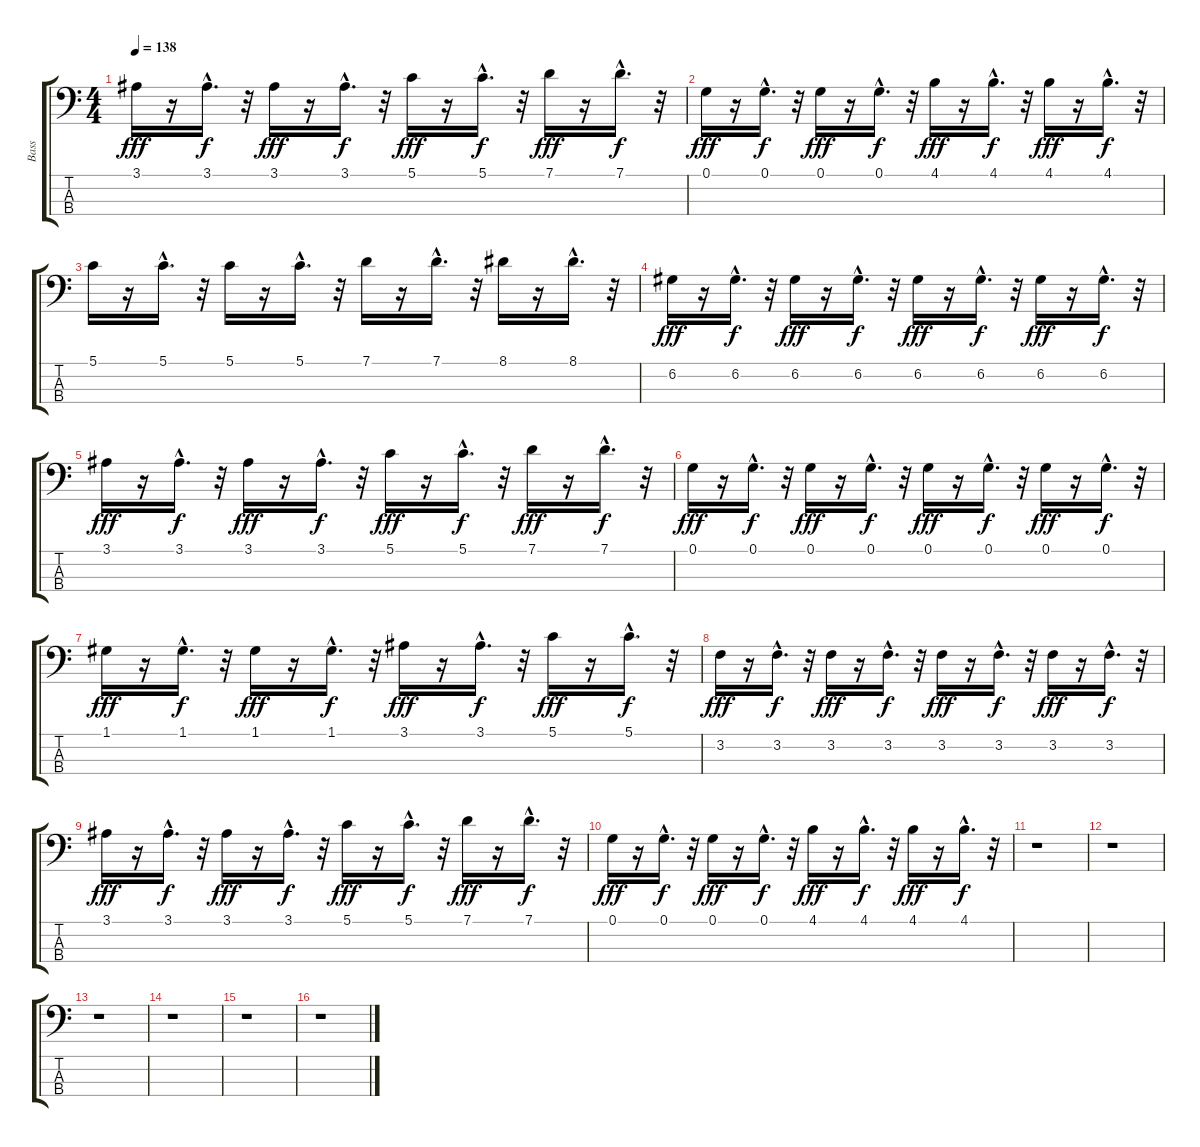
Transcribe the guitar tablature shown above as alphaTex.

\track ("Bass" "Bass") {instrument synthbass1}
\staff {score tabs}
\tuning (G2 D2 A1 E1) {hide}
\ts (4 4)
\tempo 138
\clef f4
\ks c
3.1.16{dy fff} r.16 3.1{hac}.16{d dy f} r.32 3.1.16{dy fff} r.16 3.1{hac}.16{d dy f} r.32 5.1.16{dy fff} r.16 5.1{hac}.16{d dy f} r.32 7.1.16{dy fff} r.16 7.1{hac}.16{d dy f} r.32 |
0.1.16{dy fff} r.16 0.1{hac}.16{d dy f} r.32 0.1.16{dy fff} r.16 0.1{hac}.16{d dy f} r.32 4.1.16{dy fff} r.16 4.1{hac}.16{d dy f} r.32 4.1.16{dy fff} r.16 4.1{hac}.16{d dy f} r.32 |
5.1.16 r.16 5.1{hac}.16{d} r.32 5.1.16 r.16 5.1{hac}.16{d} r.32 7.1.16 r.16 7.1{hac}.16{d} r.32 8.1.16 r.16 8.1{hac}.16{d} r.32 |
6.2.16{dy fff} r.16 6.2{hac}.16{d dy f} r.32 6.2.16{dy fff} r.16 6.2{hac}.16{d dy f} r.32 6.2.16{dy fff} r.16 6.2{hac}.16{d dy f} r.32 6.2.16{dy fff} r.16 6.2{hac}.16{d dy f} r.32 |
3.1.16{dy fff} r.16 3.1{hac}.16{d dy f} r.32 3.1.16{dy fff} r.16 3.1{hac}.16{d dy f} r.32 5.1.16{dy fff} r.16 5.1{hac}.16{d dy f} r.32 7.1.16{dy fff} r.16 7.1{hac}.16{d dy f} r.32 |
0.1.16{dy fff} r.16 0.1{hac}.16{d dy f} r.32 0.1.16{dy fff} r.16 0.1{hac}.16{d dy f} r.32 0.1.16{dy fff} r.16 0.1{hac}.16{d dy f} r.32 0.1.16{dy fff} r.16 0.1{hac}.16{d dy f} r.32 |
1.1.16{dy fff} r.16 1.1{hac}.16{d dy f} r.32 1.1.16{dy fff} r.16 1.1{hac}.16{d dy f} r.32 3.1.16{dy fff} r.16 3.1{hac}.16{d dy f} r.32 5.1.16{dy fff} r.16 5.1{hac}.16{d dy f} r.32 |
3.2.16{dy fff} r.16 3.2{hac}.16{d dy f} r.32 3.2.16{dy fff} r.16 3.2{hac}.16{d dy f} r.32 3.2.16{dy fff} r.16 3.2{hac}.16{d dy f} r.32 3.2.16{dy fff} r.16 3.2{hac}.16{d dy f} r.32 |
3.1.16{dy fff} r.16 3.1{hac}.16{d dy f} r.32 3.1.16{dy fff} r.16 3.1{hac}.16{d dy f} r.32 5.1.16{dy fff} r.16 5.1{hac}.16{d dy f} r.32 7.1.16{dy fff} r.16 7.1{hac}.16{d dy f} r.32 |
0.1.16{dy fff} r.16 0.1{hac}.16{d dy f} r.32 0.1.16{dy fff} r.16 0.1{hac}.16{d dy f} r.32 4.1.16{dy fff} r.16 4.1{hac}.16{d dy f} r.32 4.1.16{dy fff} r.16 4.1{hac}.16{d dy f} r.32 |
r.1 |
r.1 |
r.1 |
r.1 |
r.1 |
r.1
